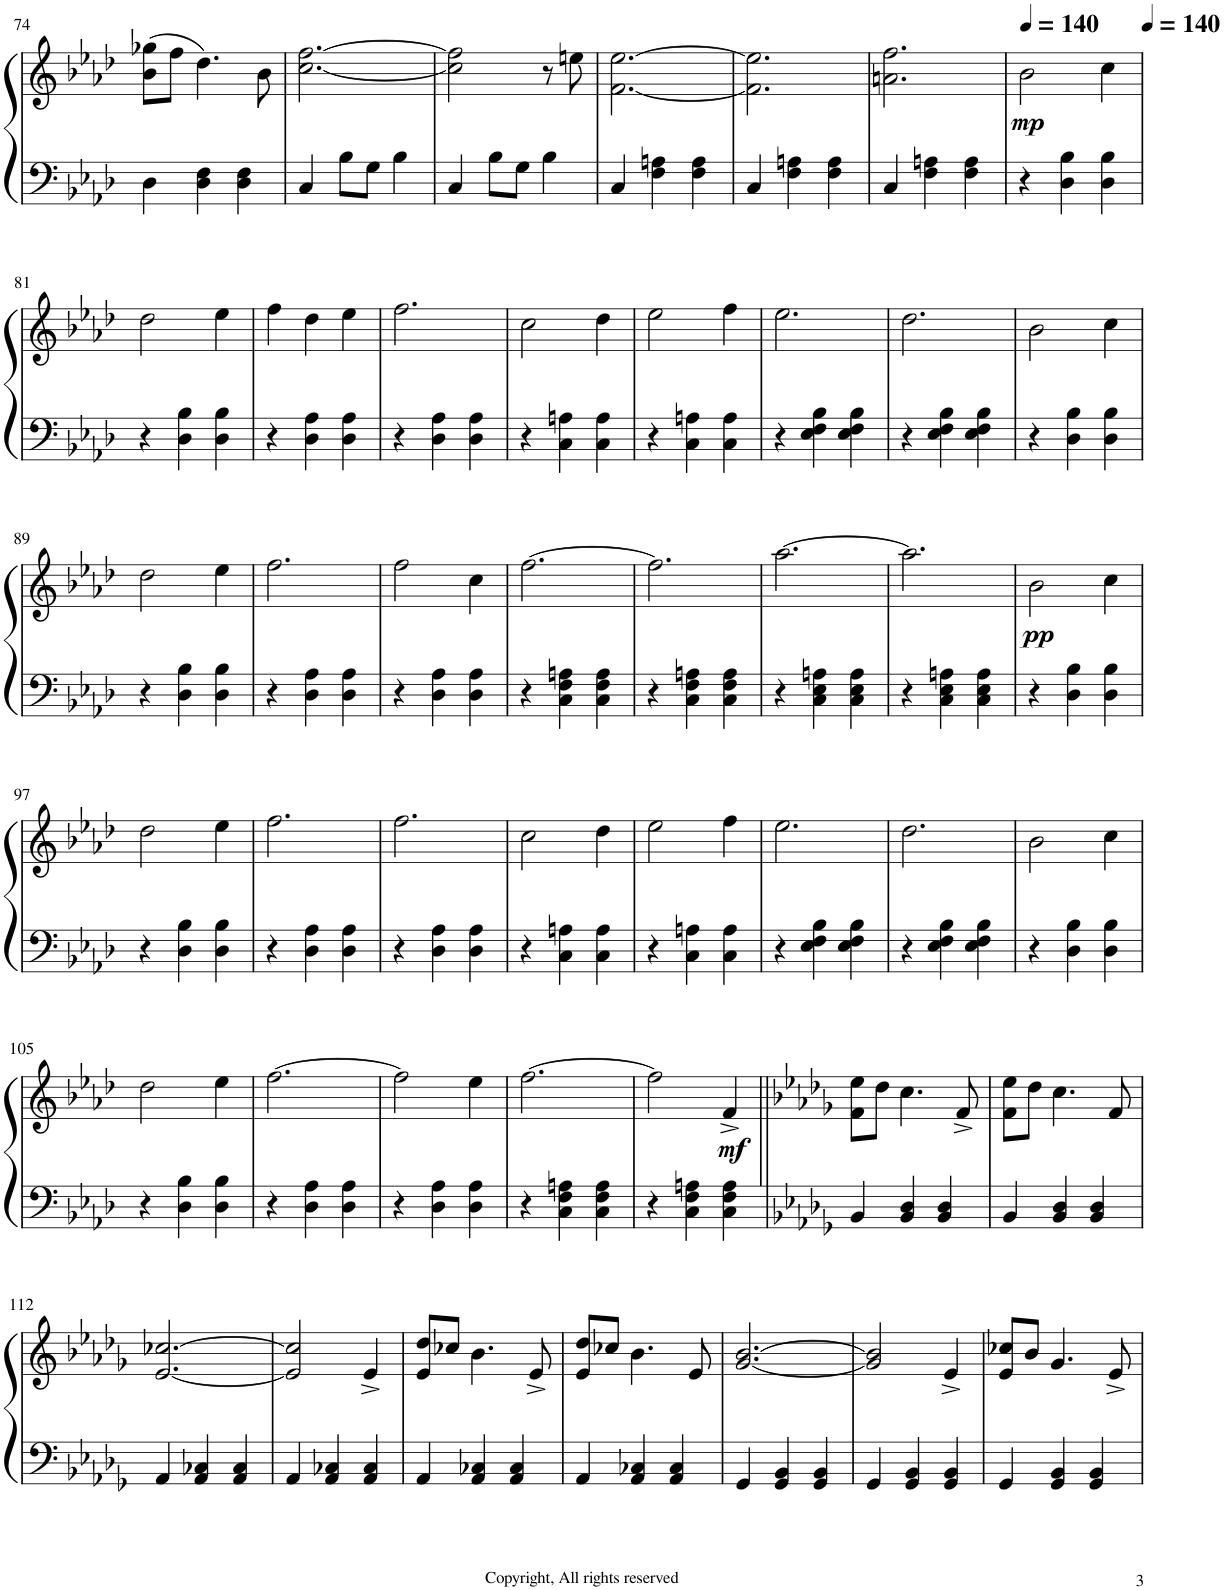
**kern	**kern	**dynam
*part1	*part1	*part1
*staff2	*staff1	*staff1/2
*I"Piano	*	*
*I'Pno.	*	*
!!LO:PB:g=z
*clefF4	*clefG2	*
*k[b-e-a-d-]	*k[b-e-a-d-]	*
*M3/4	*M3/4	*
=74	=74	=74
4D-\	(8b-\ 8gg-X\L	.
.	8ff\J	.
4D-\ 4F\	4.dd-\)	.
4D-\ 4F\	.	.
.	8b-\	.
=75	=75	=75
4C/	[2.cc\ [2.ff\	.
8B-\L	.	.
8G\J	.	.
4B-\	.	.
=76	=76	=76
4C/	2cc\] 2ff\]	.
8B-\L	.	.
8G\J	.	.
4B-\	8r	.
.	8een\	.
=77	=77	=77
4C/	[2.f\ [2.ee-\	.
4F\ 4An\	.	.
4F\ 4A\	.	.
=78	=78	=78
4C/	2.f\] 2.ee-\]	.
4F\ 4An\	.	.
4F\ 4A\	.	.
=79	=79	=79
4C/	2.an\ 2.ff\	.
4F\ 4An\	.	.
4F\ 4A\	.	.
=80	=80	=80
*	*MM140	*
!	!	!LO:DY:b
4r	2b-\	mp
4D-\ 4B-\	.	.
4D-\ 4B-\	4cc\	.
*	*MM140	*
!!LO:LB:g=z
=81	=81	=81
4r	2dd-\	.
4D-\ 4B-\	.	.
4D-\ 4B-\	4ee-\	.
=82	=82	=82
4r	4ff\	.
4D-\ 4A-\	4dd-\	.
4D-\ 4A-\	4ee-\	.
=83	=83	=83
4r	2.ff\	.
4D-\ 4A-\	.	.
4D-\ 4A-\	.	.
=84	=84	=84
4r	2cc\	.
4C\ 4An\	.	.
4C\ 4A\	4dd-\	.
=85	=85	=85
4r	2ee-\	.
4C\ 4An\	.	.
4C\ 4A\	4ff\	.
=86	=86	=86
4r	2.ee-\	.
4E-\ 4F\ 4B-\	.	.
4E-\ 4F\ 4B-\	.	.
=87	=87	=87
4r	2.dd-\	.
4E-\ 4F\ 4B-\	.	.
4E-\ 4F\ 4B-\	.	.
=88	=88	=88
4r	2b-\	.
4D-\ 4B-\	.	.
4D-\ 4B-\	4cc\	.
!!LO:LB:g=z
=89	=89	=89
4r	2dd-\	.
4D-\ 4B-\	.	.
4D-\ 4B-\	4ee-\	.
=90	=90	=90
4r	2.ff\	.
4D-\ 4A-\	.	.
4D-\ 4A-\	.	.
=91	=91	=91
4r	2ff\	.
4D-\ 4A-\	.	.
4D-\ 4A-\	4cc\	.
=92	=92	=92
4r	[2.ff\	.
4C\ 4F\ 4An\	.	.
4C\ 4F\ 4A\	.	.
=93	=93	=93
4r	2.ff\]	.
4C\ 4F\ 4An\	.	.
4C\ 4F\ 4A\	.	.
=94	=94	=94
4r	[2.aa-\	.
4C\ 4E-\ 4An\	.	.
4C\ 4E-\ 4A\	.	.
=95	=95	=95
4r	2.aa-\]	.
4C\ 4E-\ 4An\	.	.
4C\ 4E-\ 4A\	.	.
=96	=96	=96
!	!	!LO:DY:b
4r	2b-\	pp
4D-\ 4B-\	.	.
4D-\ 4B-\	4cc\	.
!!LO:LB:g=z
=97	=97	=97
4r	2dd-\	.
4D-\ 4B-\	.	.
4D-\ 4B-\	4ee-\	.
=98	=98	=98
4r	2.ff\	.
4D-\ 4A-\	.	.
4D-\ 4A-\	.	.
=99	=99	=99
4r	2.ff\	.
4D-\ 4A-\	.	.
4D-\ 4A-\	.	.
=100	=100	=100
4r	2cc\	.
4C\ 4An\	.	.
4C\ 4A\	4dd-\	.
=101	=101	=101
4r	2ee-\	.
4C\ 4An\	.	.
4C\ 4A\	4ff\	.
=102	=102	=102
4r	2.ee-\	.
4E-\ 4F\ 4B-\	.	.
4E-\ 4F\ 4B-\	.	.
=103	=103	=103
4r	2.dd-\	.
4E-\ 4F\ 4B-\	.	.
4E-\ 4F\ 4B-\	.	.
=104	=104	=104
4r	2b-\	.
4D-\ 4B-\	.	.
4D-\ 4B-\	4cc\	.
!!LO:LB:g=z
=105	=105	=105
4r	2dd-\	.
4D-\ 4B-\	.	.
4D-\ 4B-\	4ee-\	.
=106	=106	=106
4r	[2.ff\	.
4D-\ 4A-\	.	.
4D-\ 4A-\	.	.
=107	=107	=107
4r	2ff\]	.
4D-\ 4A-\	.	.
4D-\ 4A-\	4ee-\	.
=108	=108	=108
4r	[2.ff\	.
4C\ 4F\ 4An\	.	.
4C\ 4F\ 4A\	.	.
=109	=109	=109
4r	2ff\]	.
4C\ 4F\ 4An\	.	.
!	!	!LO:DY:b
4C\ 4F\ 4A\	4f^/	mf
=110||	=110||	=110||
*k[b-e-a-d-g-]	*k[b-e-a-d-g-]	*
4BB-/	8f\ 8ee-\L	.
.	8dd-\J	.
4BB-/ 4D-/	4.cc\	.
4BB-/ 4D-/	.	.
.	8f^/	.
=111	=111	=111
4BB-/	8f\ 8ee-\L	.
.	8dd-\J	.
4BB-/ 4D-/	4.cc\	.
4BB-/ 4D-/	.	.
.	8f/	.
!!LO:LB:g=z
=112	=112	=112
4AA-/	[2.e-/ [2.cc-X/	.
4AA-/ 4C-X/	.	.
4AA-/ 4C-/	.	.
=113	=113	=113
4AA-/	2e-/] 2cc-/]	.
4AA-/ 4C-X/	.	.
4AA-/ 4C-/	4e-^/	.
=114	=114	=114
4AA-/	8e-/ 8dd-/L	.
.	8cc-X/J	.
4AA-/ 4C-X/	4.b-\	.
4AA-/ 4C-/	.	.
.	8e-^/	.
=115	=115	=115
4AA-/	8e-/ 8dd-/L	.
.	8cc-X/J	.
4AA-/ 4C-X/	4.b-\	.
4AA-/ 4C-/	.	.
.	8e-/	.
=116	=116	=116
4GG-/	[2.g-/ [2.b-/	.
4GG-/ 4BB-/	.	.
4GG-/ 4BB-/	.	.
=117	=117	=117
4GG-/	2g-/] 2b-/]	.
4GG-/ 4BB-/	.	.
4GG-/ 4BB-/	4e-^/	.
=118	=118	=118
4GG-/	8e-/ 8cc-X/L	.
.	8b-/J	.
4GG-/ 4BB-/	4.g-/	.
4GG-/ 4BB-/	.	.
.	8e-^/	.
=	=	=
*-	*-	*-
